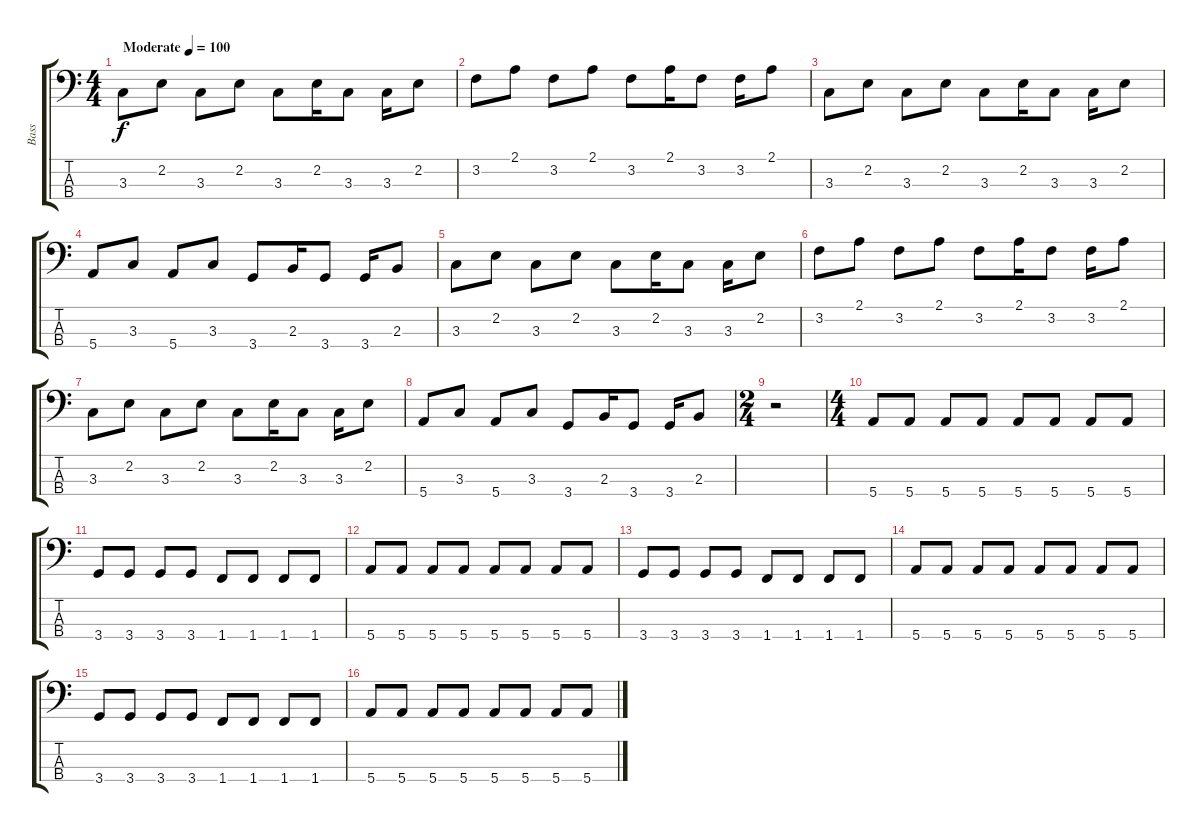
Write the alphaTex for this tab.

\track ("Bass" "Bass") {instrument electricbasspick}
\staff {score tabs}
\tuning (G2 D2 A1 E1) {hide}
\ts (4 4)
\tempo (100 "Moderate")
\clef f4
\ks c
3.3.8{dy f instrument electricbasspick} 2.2.8 3.3.8 2.2.8 3.3.8 2.2.16 3.3.8 3.3.16 2.2.8 |
3.2.8 2.1.8 3.2.8 2.1.8 3.2.8 2.1.16 3.2.8 3.2.16 2.1.8 |
3.3.8 2.2.8 3.3.8 2.2.8 3.3.8 2.2.16 3.3.8 3.3.16 2.2.8 |
5.4.8 3.3.8 5.4.8 3.3.8 3.4.8 2.3.16 3.4.8 3.4.16 2.3.8 |
3.3.8 2.2.8 3.3.8 2.2.8 3.3.8 2.2.16 3.3.8 3.3.16 2.2.8 |
3.2.8 2.1.8 3.2.8 2.1.8 3.2.8 2.1.16 3.2.8 3.2.16 2.1.8 |
3.3.8 2.2.8 3.3.8 2.2.8 3.3.8 2.2.16 3.3.8 3.3.16 2.2.8 |
5.4.8 3.3.8 5.4.8 3.3.8 3.4.8 2.3.16 3.4.8 3.4.16 2.3.8 |
\ts (2 4)
r.2 |
\ts (4 4)
5.4.8 5.4.8 5.4.8 5.4.8 5.4.8 5.4.8 5.4.8 5.4.8 |
3.4.8 3.4.8 3.4.8 3.4.8 1.4.8 1.4.8 1.4.8 1.4.8 |
5.4.8 5.4.8 5.4.8 5.4.8 5.4.8 5.4.8 5.4.8 5.4.8 |
3.4.8 3.4.8 3.4.8 3.4.8 1.4.8 1.4.8 1.4.8 1.4.8 |
5.4.8 5.4.8 5.4.8 5.4.8 5.4.8 5.4.8 5.4.8 5.4.8 |
3.4.8 3.4.8 3.4.8 3.4.8 1.4.8 1.4.8 1.4.8 1.4.8 |
5.4.8 5.4.8 5.4.8 5.4.8 5.4.8 5.4.8 5.4.8 5.4.8
